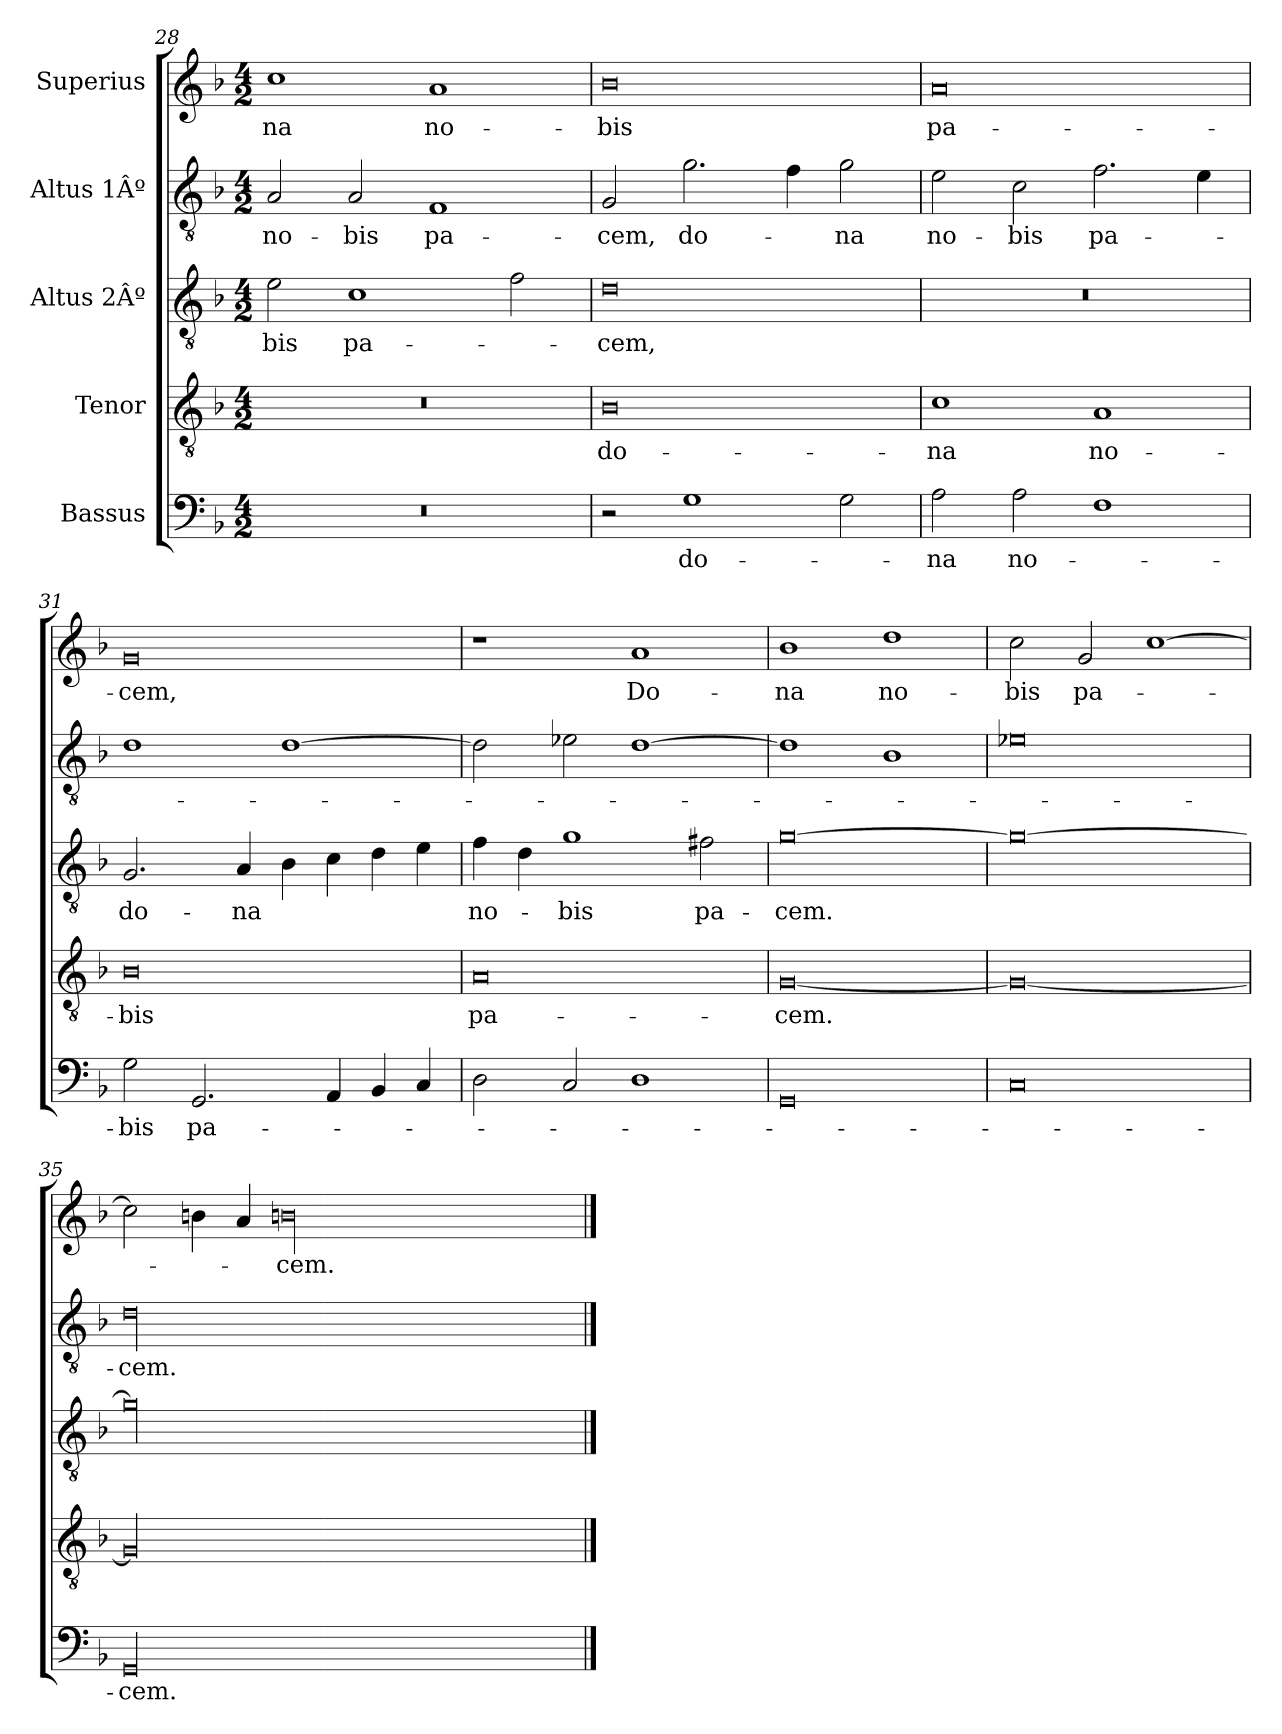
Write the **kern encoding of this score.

**kern	**text	**kern	**text	**kern	**text	**kern	**text	**kern	**text
*part5	*part5	*part4	*part4	*part3	*part3	*part2	*part2	*part1	*part1
*staff5	*staff5	*staff4	*staff4	*staff3	*staff3	*staff2	*staff2	*staff1	*staff1
*I"Bassus	*	*I"Tenor	*	*I"Altus 2Âº	*	*I"Altus 1Âº	*	*I"Superius	*
*clefF4	*	*clefGv2	*	*clefGv2	*	*clefGv2	*	*clefG2	*
*k[b-]	*	*k[b-]	*	*k[b-]	*	*k[b-]	*	*k[b-]	*
*M4/2	*	*M4/2	*	*M4/2	*	*M4/2	*	*M4/2	*
=28	=28	=28	=28	=28	=28	=28	=28	=28	=28
0r	.	0r	.	2e\	-bis	2A/	no-	1cc\	-na
.	.	.	.	1c\	pa-	2A/	-bis	.	.
.	.	.	.	.	.	1F/	pa-	1a/	no-
.	.	.	.	2f\	.	.	.	.	.
=29	=29	=29	=29	=29	=29	=29	=29	=29	=29
2r	.	0B-\	do-	0d\	-cem,	2G/	-cem,	0b-\	-bis
1G\	do-	.	.	.	.	2.g\	do-	.	.
.	.	.	.	.	.	4f\	.	.	.
2G\	.	.	.	.	.	2g\	-na	.	.
=30	=30	=30	=30	=30	=30	=30	=30	=30	=30
2A\	-na	1c\	-na	0r	.	2e\	no-	0a/	pa-
2A\	no-	.	.	.	.	2c\	-bis	.	.
1F\	.	1A/	no-	.	.	2.f\	pa-	.	.
.	.	.	.	.	.	4e\	.	.	.
=31	=31	=31	=31	=31	=31	=31	=31	=31	=31
2G\	-bis	0B-\	-bis	2.G/	do-	1d\	.	0g/	-cem,
2.GG/	pa-	.	.	.	.	.	.	.	.
.	.	.	.	4A/	-na	.	.	.	.
.	.	.	.	4B-\	.	[1d\	.	.	.
4AA/	.	.	.	4c\	.	.	.	.	.
4BB-/	.	.	.	4d\	.	.	.	.	.
4C/	.	.	.	4e\	.	.	.	.	.
=32	=32	=32	=32	=32	=32	=32	=32	=32	=32
2D\	.	0A/	pa-	4f\	no-	2d\]	.	1r	.
.	.	.	.	4d\	.	.	.	.	.
2C/	.	.	.	1g\	-bis	2e-X\	.	.	.
1D\	.	.	.	.	.	[1d\	.	1a/	Do-
.	.	.	.	2f#X\	pa-	.	.	.	.
=33	=33	=33	=33	=33	=33	=33	=33	=33	=33
0GG/	.	[0G/	-cem.	[0g\	-cem.	1d\]	.	1b-\	-na
.	.	.	.	.	.	1B-\	.	1dd\	no-
=34	=34	=34	=34	=34	=34	=34	=34	=34	=34
0C/	.	0G/_	.	0g\_	.	0e-X\	.	2cc\	-bis
.	.	.	.	.	.	.	.	2g/	pa-
.	.	.	.	.	.	.	.	[1cc\	.
=35	=35	=35	=35	=35	=35	=35	=35	=35	=35
00GG/	-cem.	00G/]	.	00g\]	.	00d\	-cem.	2cc\]	.
.	.	.	.	.	.	.	.	4b\	.
.	.	.	.	.	.	.	.	4a/	.
.	.	.	.	.	.	.	.	00bn\	-cem.
1ryy	.	1ryy	.	1ryy	.	1ryy	.	.	.
==	==	==	==	==	==	==	==	==	==
*-	*-	*-	*-	*-	*-	*-	*-	*-	*-
